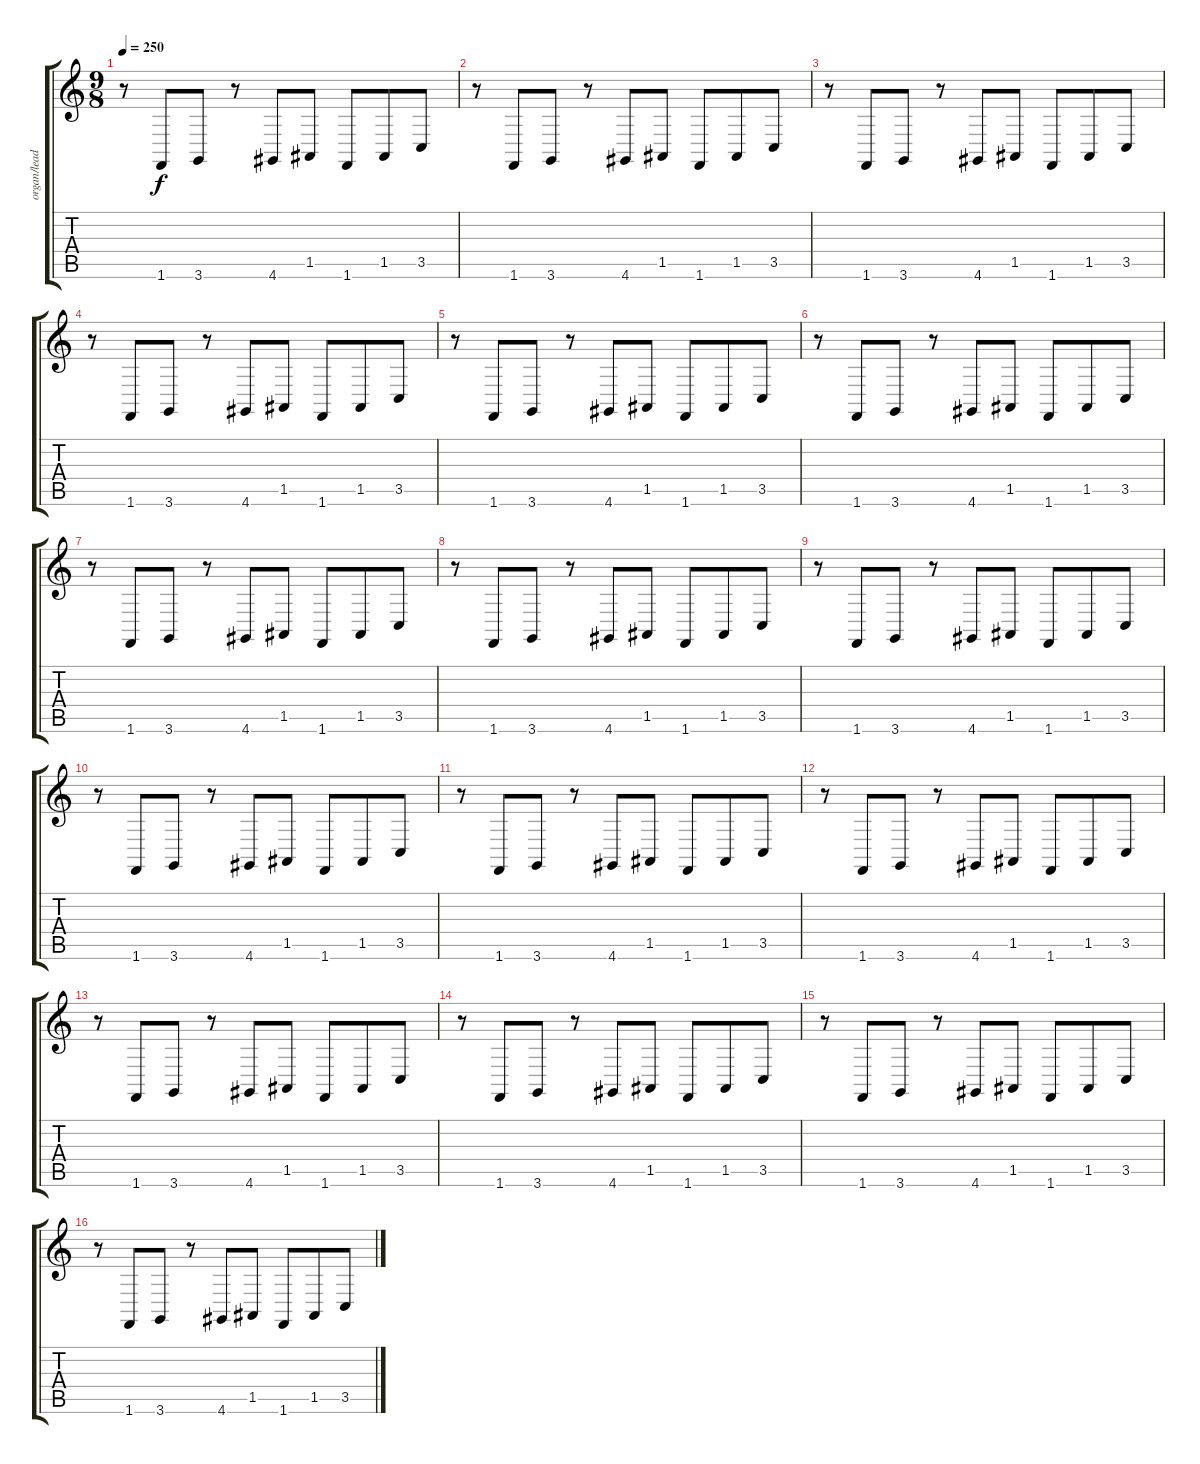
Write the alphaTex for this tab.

\track ("organ/lead guitar   " "organ/lead") {instrument percussiveorgan}
\staff {score tabs}
\tuning (E4 B3 G3 D3 A2 E2) {hide}
\ts (9 8)
\tempo 250
\clef g2
\ks c
r.8{dy f} 1.6.8 3.6.8 r.8 4.6.8 1.5.8 1.6.8 1.5.8 3.5.8 |
r.8 1.6.8 3.6.8 r.8 4.6.8 1.5.8 1.6.8 1.5.8 3.5.8 |
r.8 1.6.8 3.6.8 r.8 4.6.8 1.5.8 1.6.8 1.5.8 3.5.8 |
r.8 1.6.8 3.6.8 r.8 4.6.8 1.5.8 1.6.8 1.5.8 3.5.8 |
r.8 1.6.8 3.6.8 r.8 4.6.8 1.5.8 1.6.8 1.5.8 3.5.8 |
r.8 1.6.8 3.6.8 r.8 4.6.8 1.5.8 1.6.8 1.5.8 3.5.8 |
r.8 1.6.8 3.6.8 r.8 4.6.8 1.5.8 1.6.8 1.5.8 3.5.8 |
r.8 1.6.8 3.6.8 r.8 4.6.8 1.5.8 1.6.8 1.5.8 3.5.8 |
r.8 1.6.8 3.6.8 r.8 4.6.8 1.5.8 1.6.8 1.5.8 3.5.8 |
r.8 1.6.8 3.6.8 r.8 4.6.8 1.5.8 1.6.8 1.5.8 3.5.8 |
r.8 1.6.8 3.6.8 r.8 4.6.8 1.5.8 1.6.8 1.5.8 3.5.8 |
r.8 1.6.8 3.6.8 r.8 4.6.8 1.5.8 1.6.8 1.5.8 3.5.8 |
r.8 1.6.8 3.6.8 r.8 4.6.8 1.5.8 1.6.8 1.5.8 3.5.8 |
r.8 1.6.8 3.6.8 r.8 4.6.8 1.5.8 1.6.8 1.5.8 3.5.8 |
r.8 1.6.8 3.6.8 r.8 4.6.8 1.5.8 1.6.8 1.5.8 3.5.8 |
r.8 1.6.8 3.6.8 r.8 4.6.8 1.5.8 1.6.8 1.5.8 3.5.8
